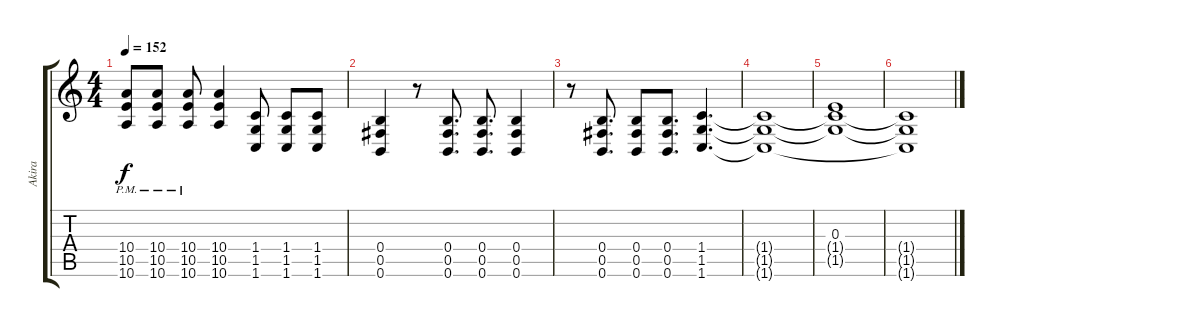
\track ("Akira" "Akira") {instrument overdrivenguitar}
\staff {score tabs}
\tuning (Db4 Ab3 E3 B2 Gb2 B1) {hide}
\ts (4 4)
\tempo 152
\clef g2
\ks c
(10.4 10.5 10.6{pm}).8{dy f} (10.4{pm} 10.5{pm} 10.6{pm}).8 (10.4{pm} 10.5{pm} 10.6{pm}).8 (10.4 10.5 10.6).4 (1.4 1.5 1.6).8 (1.4 1.5 1.6).8 (1.4 1.5 1.6).8 |
(0.4 0.5 0.6).4 r.8 (0.4 0.5 0.6).8{d} (0.4 0.5 0.6).8{d} (0.4 0.5 0.6).4 |
r.8 (0.4 0.5 0.6).8{d} (0.4 0.5 0.6).8 (0.4 0.5 0.6).8{d} (1.4 1.5 1.6).4{d} |
(1.4{t} 1.5{t} 1.6{t}).1 |
(0.3 1.4{t} 1.5{t}).1{volume 0} |
(1.4{t} 1.5{t} 1.6{t}).1
